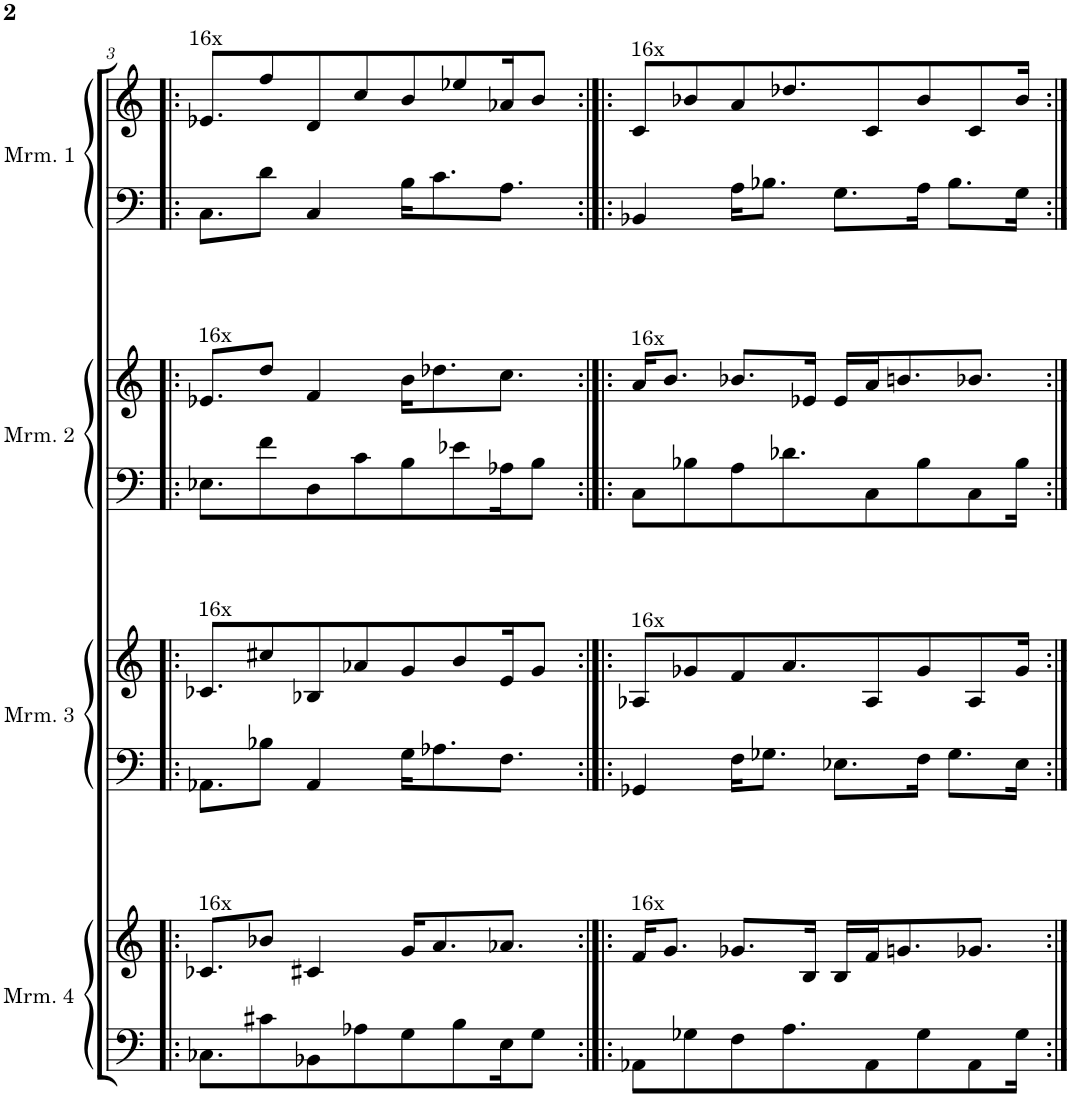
**kern	**kern	**kern	**kern	**kern	**kern	**kern	**kern
*part8	*part7	*part6	*part5	*part4	*part3	*part2	*part1
*staff8	*staff7	*staff6	*staff5	*staff4	*staff3	*staff2	*staff1
*I"Marimba 4	*I"Marimba 4	*I"Marimba 3	*I"Marimba 3	*I"Marimba 2	*I"Marimba 2	*I"Marimba 1	*I"Marimba 1
*I'Mrm. 4	*I'Mrm. 4	*I'Mrm. 3	*I'Mrm. 3	*I'Mrm. 2	*I'Mrm. 2	*I'Mrm. 1	*I'Mrm. 1
!!LO:PB:g=z
*clefF4	*clefG2	*clefF4	*clefG2	*clefF4	*clefG2	*clefF4	*clefG2
*k[]	*k[]	*k[]	*k[]	*k[]	*k[]	*k[]	*k[]
*M4/4	*M4/4	*M4/4	*M4/4	*M4/4	*M4/4	*M4/4	*M4/4
=3!|:	=3!|:	=3!|:	=3!|:	=3!|:	=3!|:	=3!|:	=3!|:
!	!	!	!	!	!	!	!LO:TX:a:t=16x
!	!	!	!	!	!LO:TX:a:t=16x	!	!
!	!	!	!LO:TX:a:t=16x	!	!	!	!
!	!LO:TX:a:t=16x	!	!	!	!	!	!
8.C-X\L	8.c-X/L	8.AA-X\L	8.c-X/L	8.E-X\L	8.e-X/L	8.C\L	8.e-X/L
8c#X\	8b-X/J	8B-X\J	8cc#X/	8f\	8dd/J	8d\J	8ff/
8BB-X\	4c#X/	4AA-/	8B-X/	8D\	4f/	4C/	8d/
8A-X\	.	.	8a-X/	8c\	.	.	8cc/
8G\	16g/KL	16G\KL	8g/	8B\	16b\KL	16B\KL	8b/
.	8.a/	8.A-X\	.	.	8.dd-X\	8.c\	.
8B\	.	.	8b/	8e-X\	.	.	8ee-X/
16E\K	8.a-X/J	8.F\J	16e/K	16A-X\K	8.cc\J	8.A\J	16a-X/K
8G\J	.	.	8g/J	8B\J	.	.	8b/J
=4:|!|:	=4:|!|:	=4:|!|:	=4:|!|:	=4:|!|:	=4:|!|:	=4:|!|:	=4:|!|:
!	!	!	!	!	!	!	!LO:TX:a:t=16x
!	!	!	!	!	!LO:TX:a:t=16x	!	!
!	!	!	!LO:TX:a:t=16x	!	!	!	!
!	!LO:TX:a:t=16x	!	!	!	!	!	!
8AA-X\L	16f/KL	4GG-X/	8A-X/L	8C\L	16a/KL	4BB-X/	8c/L
.	8.g/J	.	.	.	8.b/J	.	.
8G-X\	.	.	8g-X/	8B-X\	.	.	8b-X/
8F\	8.g-X/L	16F\KL	8f/	8A\	8.b-X/L	16A\KL	8a/
.	.	8.G-X\J	.	.	.	8.B-X\J	.
8.A\	.	.	8.a/	8.d-X\	.	.	8.dd-X/
.	16B/Jk	.	.	.	16e-X/Jk	.	.
.	16B/LL	8.E-X\L	.	.	16e-/LL	8.G\L	.
8AA-\	16f/J	.	8A-/	8C\	16a/J	.	8c/
.	8.gn/	.	.	.	8.bn/	.	.
8G-\	.	16F\Jk	8g-/	8B-\	.	16A\Jk	8b-/
.	.	8.G-\L	.	.	.	8.B-\L	.
8AA-\	8.g-X/J	.	8A-/	8C\	8.b-X/J	.	8c/
16G-\Jk	.	16E-\Jk	16g-/Jk	16B-\Jk	.	16G\Jk	16b-/Jk
=:|!	=:|!	=:|!	=:|!	=:|!	=:|!	=:|!	=:|!
*-	*-	*-	*-	*-	*-	*-	*-
